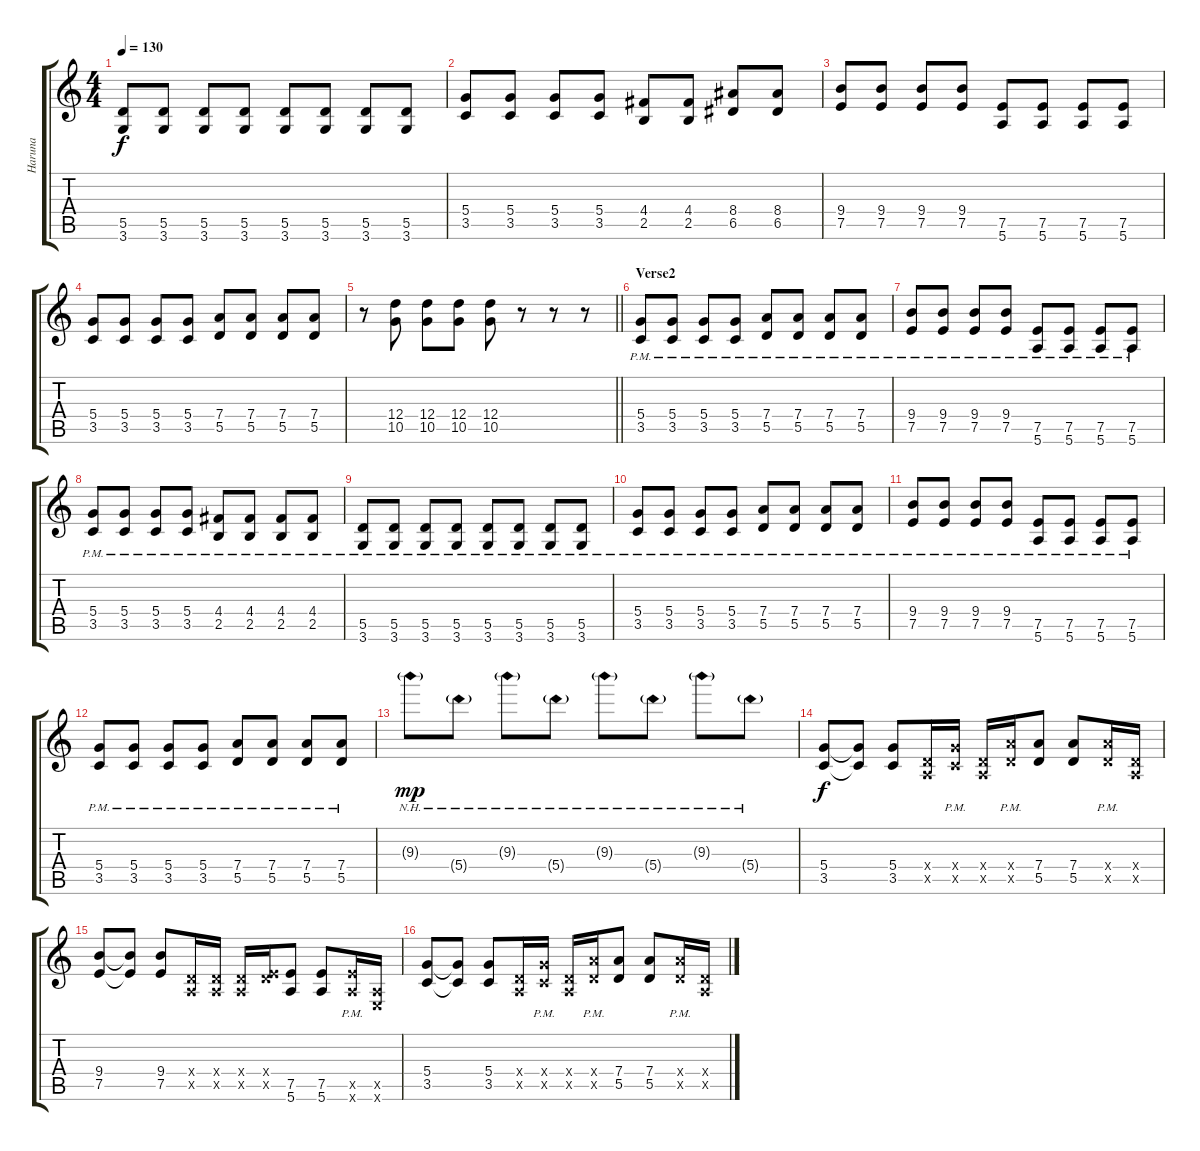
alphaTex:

\track ("Haruna" "Haruna") {instrument distortionguitar}
\staff {score tabs}
\tuning (E4 B3 G3 D3 A2 E2) {hide}
\ts (4 4)
\tempo 130
\clef g2
\ks c
(5.5 3.6).8{dy f} (5.5 3.6).8 (5.5 3.6).8 (5.5 3.6).8 (5.5 3.6).8 (5.5 3.6).8 (5.5 3.6).8 (5.5 3.6).8 |
(5.4 3.5).8 (5.4 3.5).8 (5.4 3.5).8 (5.4 3.5).8 (4.4 2.5).8 (4.4 2.5).8 (8.4 6.5).8 (8.4 6.5).8 |
(9.4 7.5).8 (9.4 7.5).8 (9.4 7.5).8 (9.4 7.5).8 (7.5 5.6).8 (7.5 5.6).8 (7.5 5.6).8 (7.5 5.6).8 |
(5.4 3.5).8 (5.4 3.5).8 (5.4 3.5).8 (5.4 3.5).8 (7.4 5.5).8 (7.4 5.5).8 (7.4 5.5).8 (7.4 5.5).8 |
\barLineRight lightlight
r.8 (12.4 10.5).8 (12.4 10.5).8 (12.4 10.5).8 (12.4 10.5).8 r.8 r.8 r.8 |
\section ("" "Verse2")
(5.4{pm} 3.5{pm}).8 (5.4{pm} 3.5{pm}).8 (5.4{pm} 3.5{pm}).8 (5.4{pm} 3.5{pm}).8 (7.4{pm} 5.5{pm}).8 (7.4{pm} 5.5{pm}).8 (7.4{pm} 5.5{pm}).8 (7.4{pm} 5.5{pm}).8 |
(9.4{pm} 7.5{pm}).8 (9.4{pm} 7.5{pm}).8 (9.4{pm} 7.5{pm}).8 (9.4{pm} 7.5{pm}).8 (7.5{pm} 5.6{pm}).8 (7.5{pm} 5.6{pm}).8 (7.5{pm} 5.6{pm}).8 (7.5{pm} 5.6{pm}).8 |
(5.4{pm} 3.5{pm}).8 (5.4{pm} 3.5{pm}).8 (5.4{pm} 3.5{pm}).8 (5.4{pm} 3.5{pm}).8 (4.4{pm} 2.5{pm}).8 (4.4{pm} 2.5{pm}).8 (4.4{pm} 2.5{pm}).8 (4.4{pm} 2.5{pm}).8 |
(5.5{pm} 3.6{pm}).8 (5.5{pm} 3.6{pm}).8 (5.5{pm} 3.6{pm}).8 (5.5{pm} 3.6{pm}).8 (5.5{pm} 3.6{pm}).8 (5.5{pm} 3.6{pm}).8 (5.5{pm} 3.6{pm}).8 (5.5{pm} 3.6{pm}).8 |
(5.4{pm} 3.5{pm}).8 (5.4{pm} 3.5{pm}).8 (5.4{pm} 3.5{pm}).8 (5.4{pm} 3.5{pm}).8 (7.4{pm} 5.5{pm}).8 (7.4{pm} 5.5{pm}).8 (7.4{pm} 5.5{pm}).8 (7.4{pm} 5.5{pm}).8 |
(9.4{pm} 7.5{pm}).8 (9.4{pm} 7.5{pm}).8 (9.4{pm} 7.5{pm}).8 (9.4{pm} 7.5{pm}).8 (7.5{pm} 5.6{pm}).8 (7.5{pm} 5.6{pm}).8 (7.5{pm} 5.6{pm}).8 (7.5{pm} 5.6{pm}).8 |
(5.4{pm} 3.5{pm}).8 (5.4{pm} 3.5{pm}).8 (5.4{pm} 3.5{pm}).8 (5.4{pm} 3.5{pm}).8 (7.4{pm} 5.5{pm}).8 (7.4{pm} 5.5{pm}).8 (7.4{pm} 5.5{pm}).8 (7.4{pm} 5.5{pm}).8 |
9.3{nh g}.8{dy mp} 5.4{nh g}.8 9.3{nh g}.8 5.4{nh g}.8 9.3{nh g}.8 5.4{nh g}.8 9.3{nh g}.8 5.4{nh g}.8 |
(5.4 3.5).8{dy f} (5.4{t} 3.5{t}).8 (5.4 3.5).8 (0.4{x} 0.5{x}).16 (5.4{pm x} 3.5{pm x}).16 (0.4{x} 0.5{x}).16 (7.4{pm x} 5.5{pm x}).16 (7.4 5.5).8 (7.4 5.5).8 (7.4{pm x} 5.5{pm x}).16 (0.4{x} 0.5{x}).16 |
(9.4 7.5).8 (9.4{t} 7.5{t}).8 (9.4 7.5).8 (0.4{x} 0.5{x}).16 (0.4{x} 0.5{x}).16 (0.4{x} 0.5{x}).16 (0.4{x} 7.5{x}).16 (7.5 5.6).8 (7.5 5.6).8 (7.5{pm x} 5.6{pm x}).16 (0.5{x} 0.6{x}).16 |
(5.4 3.5).8 (5.4{t} 3.5{t}).8 (5.4 3.5).8 (0.4{x} 0.5{x}).16 (5.4{pm x} 3.5{pm x}).16 (0.4{x} 0.5{x}).16 (7.4{pm x} 5.5{pm x}).16 (7.4 5.5).8 (7.4 5.5).8 (7.4{pm x} 5.5{pm x}).16 (0.4{x} 0.5{x}).16
